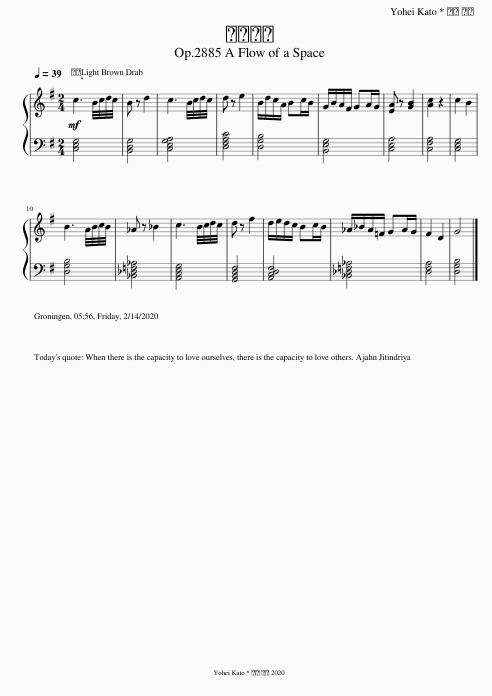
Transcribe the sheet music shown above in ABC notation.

X:1
%%score { 1 | 2 }
L:1/8
Q:1/4=39
M:2/4
I:linebreak $
K:G
V:1 treble
V:2 bass
V:1
!mf! c3 B/4c/4d/4c/4 | B z d2 | c3 B/4c/4d/4c/4 | d z e2 | B/d/c/A/ Bc/B/ | %5
 G/B/A/F/ GA/G/ | [EA] z [GB]2 | [Ac]2 z2 | c2 B2 |$ B3 A/4B/4c/4B/4 | %10
 _A z _B2 | c3 B/4c/4d/4c/4 | d z f2 | d/e/d/c/ Bc/B/ | _A/_B/A/=F/ GA/G/ | %15
 F2 D2 | G4 |] %17
V:2
 [C,E,G,]4 | [B,,D,G,]4 | [C,E,G,A,]4 | [D,F,A,C]4 | [D,G,B,]4 | %5
 [B,,E,G,]4 | [C,E,A,]4 | [C,F,A,]4 | [C,E,G,]4 |$ [D,G,B,]4 | %10
 [_B,,_D,=F,_A,]4 | [A,,C,E,G,]4 | [G,,B,,D,F,]4 | [A,,C,D,F,]4 | [_B,,_D,=F,_A,]4 | %15
 [D,F,A,]4 | [D,G,B,]4 |] %17
